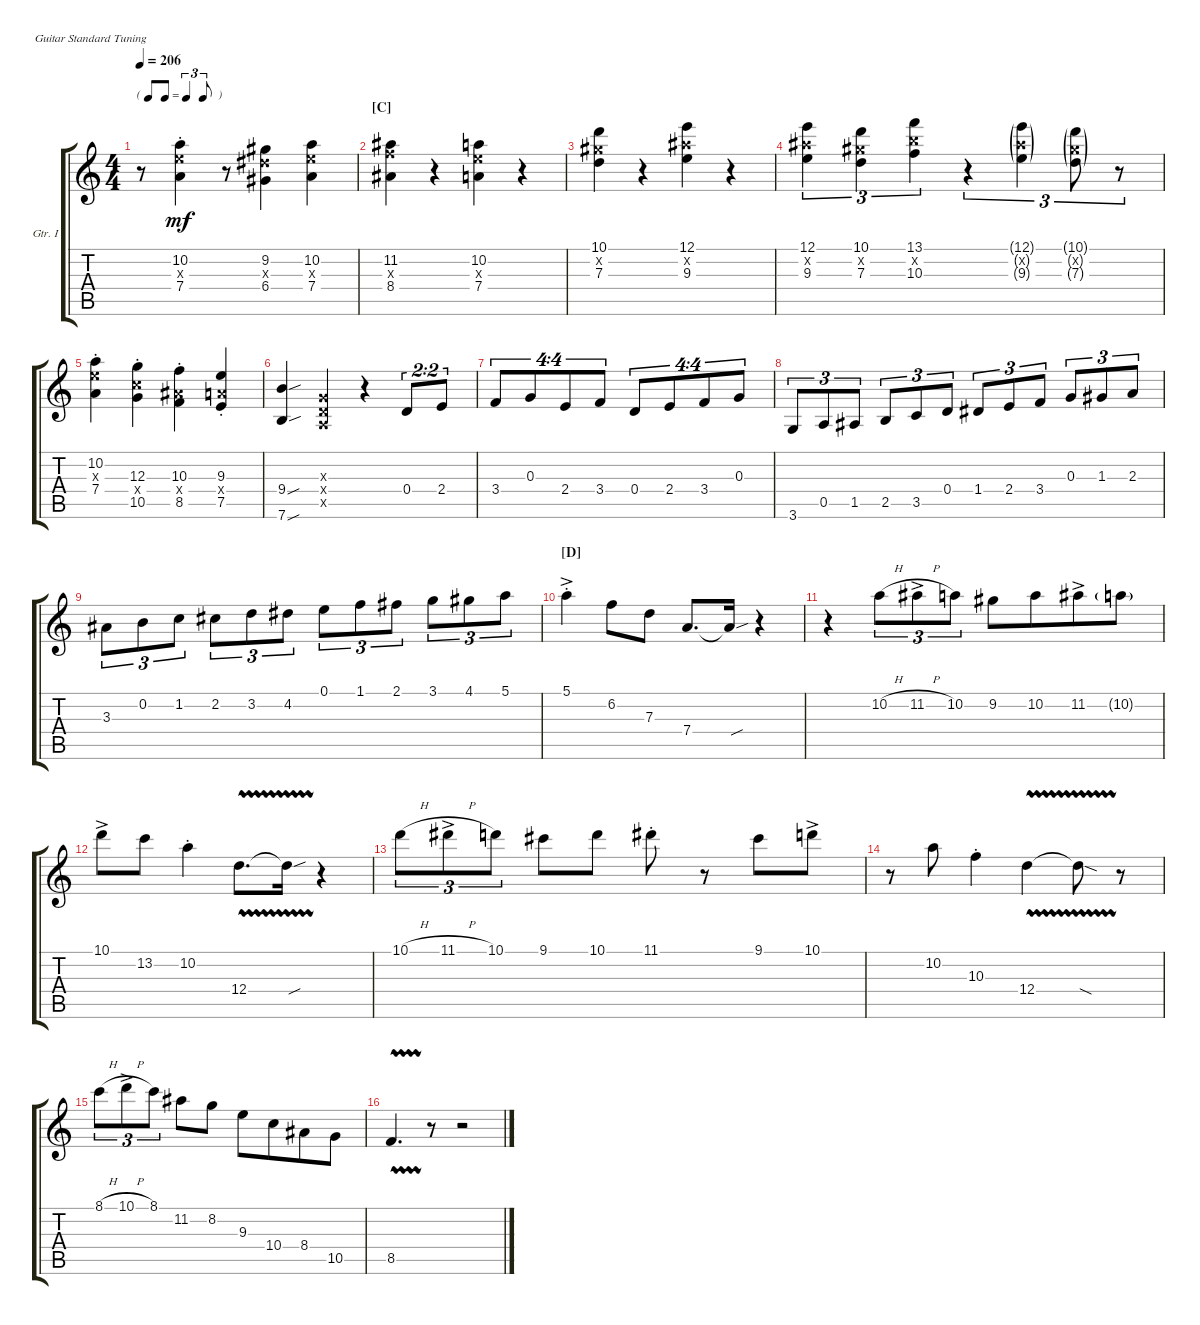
\defaultSystemsLayout 4
\bracketExtendMode groupsimilarinstruments
\firstSystemTrackNameOrientation horizontal
\otherSystemsTrackNameOrientation horizontal
\track ("Guitar I" "Gtr. I") {instrument acousticguitarsteel}
\staff {score tabs}
\tuning (E4 B3 G3 D3 A2 E2)
\ts (4 4)
\tf triplet8th
\tempo 206
\clef g2
\ks c
r.8{dy mf} (10.2{st} 7.4{st} 9.3{x}).4 r.8 (6.4 9.2 8.3{x}).4 (10.2 7.4 9.3{x}).4 |
\section ("C" "")
(11.2 8.4 10.3{x}).4 r.4 (10.2 7.4 9.3{x}).4 r.4 |
(7.3 10.1 9.2{x}).4 r.4 (9.3 12.1 11.2{x}).4 r.4 |
(12.1 9.3 11.2{x}).4{tu (3 2)} (7.3 10.1 9.2{x}).4{tu (3 2)} (13.1 10.3 12.2{x}).4{tu (3 2)} r.4{tu (3 2)} (9.3{g} 12.1{g} 11.2{g x}).4{tu (3 2)} (7.3{g} 10.1{g} 9.2{g x}).8{tu (3 2)} r.8{tu (3 2)} |
(10.2{st} 7.4{st} 9.3{x}).4 (12.3{st} 10.5{st} 10.4{x}).4 (10.3{st} 8.5{st} 8.4{x}).4 (9.3{st} 7.5{st} 7.4{x}).4 |
(9.4{sou} 7.6{sou}).4 (0.3{x} 0.4{x} 0.5{x}).4 r.4 0.4.8{tu (2 2)} 2.4.8{tu (2 2)} |
3.4.8{tu (4 4)} 0.3.8{tu (4 4) beam merge} 2.4.8{tu (4 4)} 3.4.8{tu (4 4)} 0.4.8{tu (4 4)} 2.4.8{tu (4 4)} 3.4.8{tu (4 4)} 0.3.8{tu (4 4)} |
3.6.8{tu (3 2)} 0.5.8{tu (3 2)} 1.5.8{tu (3 2)} 2.5.8{tu (3 2)} 3.5.8{tu (3 2)} 0.4.8{tu (3 2)} 1.4.8{tu (3 2)} 2.4.8{tu (3 2)} 3.4.8{tu (3 2)} 0.3.8{tu (3 2)} 1.3.8{tu (3 2)} 2.3.8{tu (3 2)} |
3.3.8{tu (3 2)} 0.2.8{tu (3 2)} 1.2.8{tu (3 2)} 2.2.8{tu (3 2)} 3.2.8{tu (3 2)} 4.2.8{tu (3 2)} 0.1.8{tu (3 2)} 1.1.8{tu (3 2)} 2.1.8{tu (3 2)} 3.1.8{tu (3 2)} 4.1.8{tu (3 2)} 5.1.8{tu (3 2)} |
\section ("D" "")
5.1{ac st}.4 6.2.8 7.3.8 7.4.8{d} 7.4{sou t}.16 r.4 |
r.4 10.2{h}.8{tu (3 2)} 11.2{h ac}.8{tu (3 2)} 10.2.8{tu (3 2)} 9.2.8 10.2.8{beam merge} 11.2{ac}.8 10.2{g}.8 |
10.1{ac}.8 13.2.8 10.2{st}.4 12.4{vw}.8{d} 12.4{sou t}.16 r.4 |
10.1{h}.8{tu (3 2)} 11.1{h ac}.8{tu (3 2)} 10.1.8{tu (3 2)} 9.1.8 10.1.8 11.1{st}.8 r.8 9.1.8 10.1{ac}.8 |
r.8 10.2.8 10.3{st}.4 12.4{vw}.4 12.4{sod t}.8 r.8 |
8.1{h}.8{tu (3 2)} 10.1{h ac}.8{tu (3 2)} 8.1.8{tu (3 2)} 11.2.8 8.2.8 9.3.8 10.4.8{beam merge} 8.4.8 10.5.8 |
8.5{vw}.4{d} r.8 r.2
